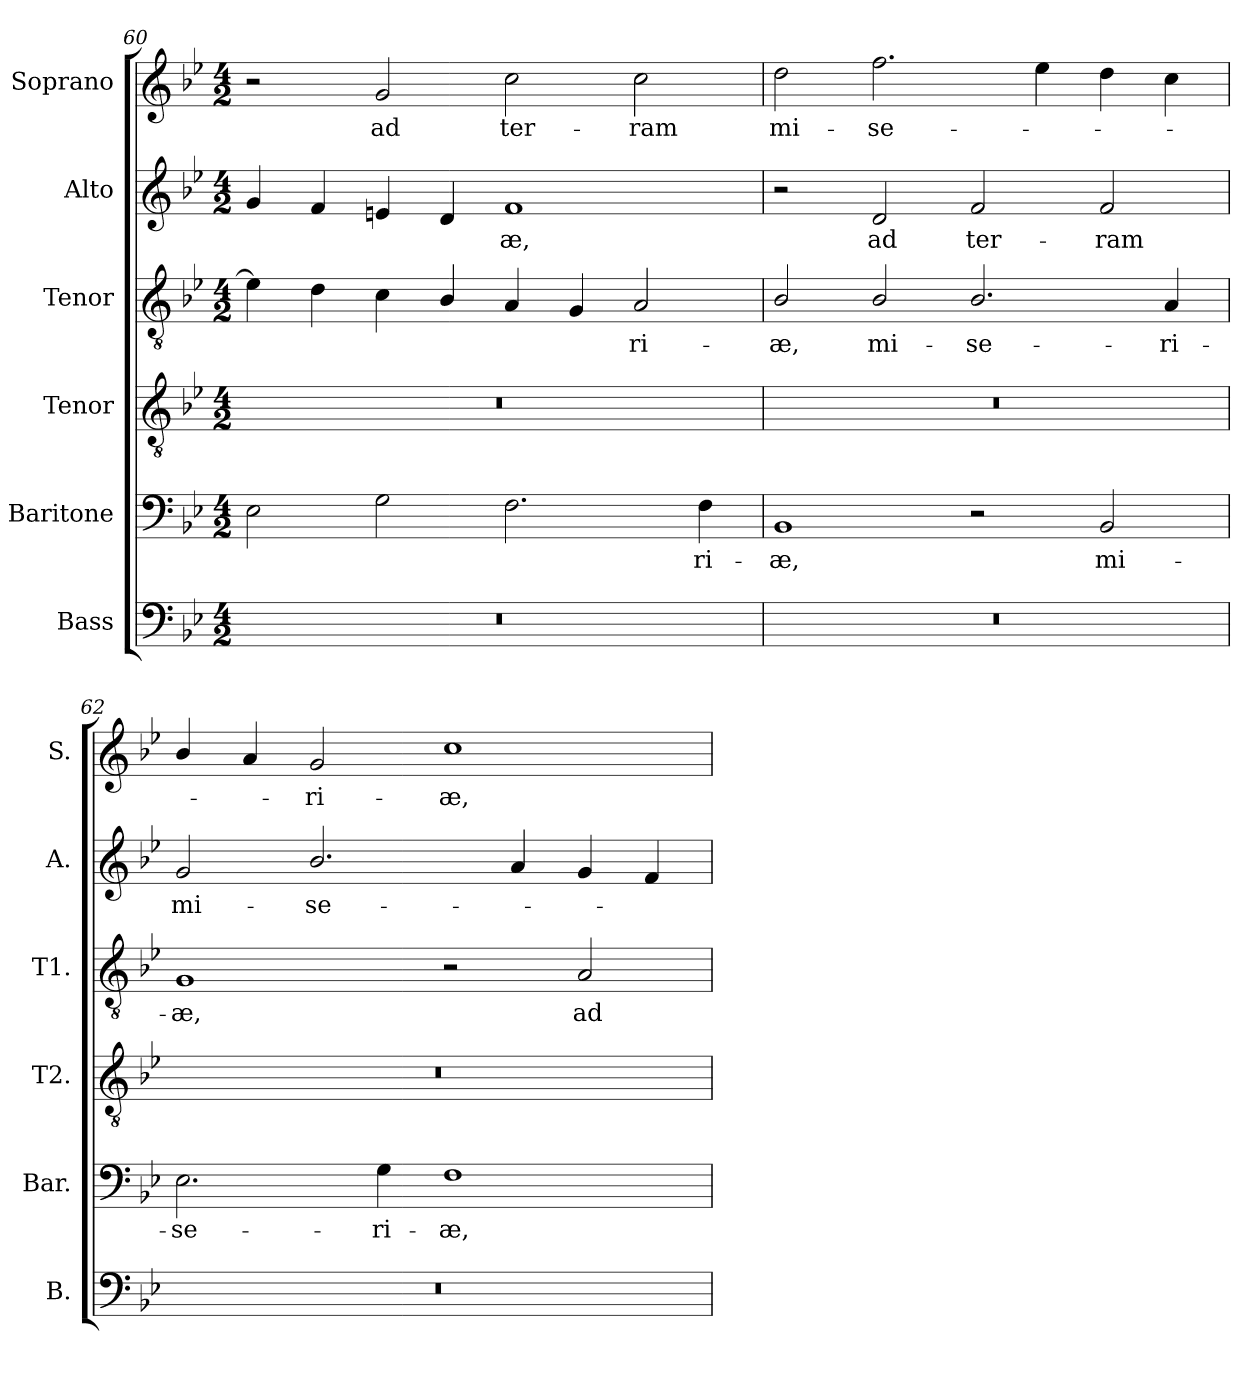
**kern	**kern	**text	**kern	**kern	**text	**kern	**text	**kern	**text
*part6	*part5	*part5	*part4	*part3	*part3	*part2	*part2	*part1	*part1
*staff6	*staff5	*staff5	*staff4	*staff3	*staff3	*staff2	*staff2	*staff1	*staff1
*I"Bass	*I"Baritone	*	*I"Tenor	*I"Tenor	*	*I"Alto	*	*I"Soprano	*
*I'B.	*I'Bar.	*	*I'T2.	*I'T1.	*	*I'A.	*	*I'S.	*
!!LO:LB:g=z
*clefF4	*clefF4	*	*clefGv2	*clefGv2	*	*clefG2	*	*clefG2	*
*	*	*	*ITrd7c12	*ITrd7c12	*	*	*	*	*
*k[b-e-]	*k[b-e-]	*	*k[b-e-]	*k[b-e-]	*	*k[b-e-]	*	*k[b-e-]	*
*B-:	*B-:	*	*B-:	*B-:	*	*B-:	*	*B-:	*
*M4/2	*M4/2	*	*M4/2	*M4/2	*	*M4/2	*	*M4/2	*
=60	=60	=60	=60	=60	=60	=60	=60	=60	=60
!LO:N:vis=1	!	!	!LO:N:vis=1	!	!	!	!	!	!
0r	2E-i\	.	0r	4E-i\]	.	4gi/	.	2r	.
.	.	.	.	4Di\	.	4fi/	.	.	.
!	!	!	!	!	!	!	!	!	!LO:LY:b:color=#000000
.	2Gi\	.	.	4Ci\	.	4eni/	.	2gi/	ad
.	.	.	.	4BB-i/	.	4di/	.	.	.
!	!	!	!	!	!	!	!LO:LY:b:color=#000000	!	!
!	!	!	!	!	!	!	!	!	!LO:LY:b:color=#000000
.	2.Fi\	.	.	4AAi/	.	1fi	-æ,	2cci\	ter-
.	.	.	.	4GGi/	.	.	.	.	.
!	!	!	!	!	!LO:LY:b:color=#000000	!	!	!	!
!	!	!	!	!	!	!	!	!	!LO:LY:b:color=#000000
.	.	.	.	2AAi/	-ri-	.	.	2cci\	-ram
!	!	!LO:LY:b:color=#000000	!	!	!	!	!	!	!
.	4Fi\	-ri-	.	.	.	.	.	.	.
=61	=61	=61	=61	=61	=61	=61	=61	=61	=61
!LO:N:vis=1	!	!	!	!	!	!	!	!	!
!	!	!LO:LY:b:color=#000000	!LO:N:vis=1	!	!	!	!	!	!
!	!	!	!	!	!LO:LY:b:color=#000000	!	!	!	!
!	!	!	!	!	!	!	!	!	!LO:LY:b:color=#000000
0r	1BB-i	-æ,	0r	2BB-i/	-æ,	2r	.	2ddi\	mi-
!	!	!	!	!	!LO:LY:b:color=#000000	!	!	!	!
!	!	!	!	!	!	!	!LO:LY:b:color=#000000	!	!
!	!	!	!	!	!	!	!	!	!LO:LY:b:color=#000000
.	.	.	.	2BB-i/	mi-	2di/	ad	2.ffi\	-se-
!	!	!	!	!	!LO:LY:b:color=#000000	!	!	!	!
!	!	!	!	!	!	!	!LO:LY:b:color=#000000	!	!
.	2r	.	.	2.BB-i/	-se-	2fi/	ter-	.	.
.	.	.	.	.	.	.	.	4ee-i\	.
!	!	!LO:LY:b:color=#000000	!	!	!	!	!	!	!
!	!	!	!	!	!	!	!LO:LY:b:color=#000000	!	!
.	2BB-i/	mi-	.	.	.	2fi/	-ram	4ddi\	.
!	!	!	!	!	!LO:LY:b:color=#000000	!	!	!	!
.	.	.	.	4AAi/	-ri-	.	.	4cci\	.
=62	=62	=62	=62	=62	=62	=62	=62	=62	=62
!LO:N:vis=1	!	!	!	!	!	!	!	!	!
!	!	!LO:LY:b:color=#000000	!LO:N:vis=1	!	!	!	!	!	!
!	!	!	!	!	!LO:LY:b:color=#000000	!	!	!	!
!	!	!	!	!	!	!	!LO:LY:b:color=#000000	!	!
0r	2.E-i\	-se-	0r	1GGi	-æ,	2gi/	mi-	4b-i/	.
.	.	.	.	.	.	.	.	4ai/	.
!	!	!	!	!	!	!	!LO:LY:b:color=#000000	!	!
!	!	!	!	!	!	!	!	!	!LO:LY:b:color=#000000
.	.	.	.	.	.	2.b-i/	-se-	2gi/	-ri-
!	!	!LO:LY:b:color=#000000	!	!	!	!	!	!	!
.	4Gi\	-ri-	.	.	.	.	.	.	.
!	!	!LO:LY:b:color=#000000	!	!	!	!	!	!	!
!	!	!	!	!	!	!	!	!	!LO:LY:b:color=#000000
.	1Fi	-æ,	.	2r	.	.	.	1cci	-æ,
.	.	.	.	.	.	4ai/	.	.	.
!	!	!	!	!	!LO:LY:b:color=#000000	!	!	!	!
.	.	.	.	2AAi/	ad	4gi/	.	.	.
.	.	.	.	.	.	4fi/	.	.	.
=	=	=	=	=	=	=	=	=	=
*-	*-	*-	*-	*-	*-	*-	*-	*-	*-
